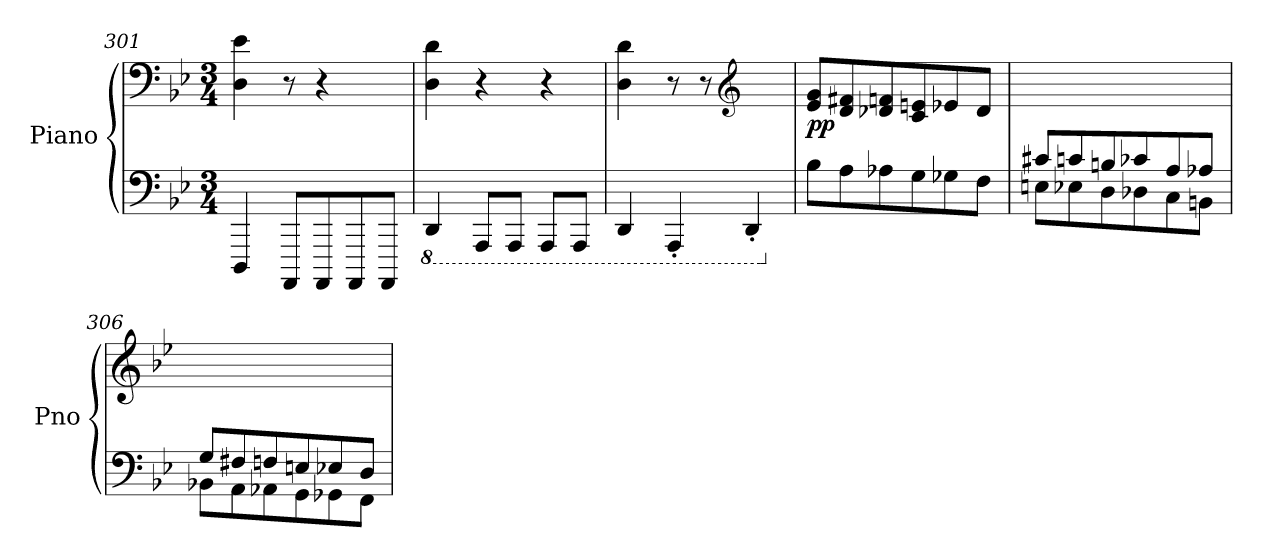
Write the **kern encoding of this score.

**kern	**kern	**dynam
*part1	*part1	*part1
*staff2	*staff1	*staff1/2
*I"Piano	*	*
*I'Pno	*	*
*clefF4	*clefF4	*
*k[b-e-]	*k[b-e-]	*
*B-:	*B-:	*
*M3/4	*M3/4	*
=301	=301	=301
4DDD/	4D\ 4e-\	.
8AAAA/L	8r	.
8AAAA/	4r	.
8AAAA/	.	.
8AAAA/J	8ryy	.
!!LO:LB:g=z
=302	=302	=302
*8ba	*	*
4DDD/	4D\ 4d\	.
8AAAA/L	4r	.
8AAAA/J	.	.
8AAAA/L	4r	.
8AAAA/J	.	.
=303	=303	=303
4DDD/	4D\ 4d\	.
4AAAA'</	8r	.
.	8r	.
*	*clefG2	*
4DDD'</	4ryy	.
=304	=304	=304
*X8ba	*	*
!	!	!LO:DY:b
8B-\L	8e-/> 8g/>L	pp
8A\	8d/> 8f#X/>	.
8A-X\	8d-X/> 8fn/>	.
8G\	8c/> 8en/>	.
8G-X\	8e-X>/	.
8F\J	8d->/J	.
=305	=305	=305
*^	*	*
8c#X/L	8En\L	2.ryy	.
8cn/	8E-X\	.	.
8Bn/	8D\	.	.
8c-X/	8D-X\	.	.
8A/	8C\	.	.
8A-X/J	8BBn\J	.	.
=306	=306	=306	=306
8G/L	8BB-X\L	2.ryy	.
8F#X/	8AA\	.	.
8Fn/	8AA-X\	.	.
8En/	8GG\	.	.
8E-X/	8GG-X\	.	.
8D/J	8FF\J	.	.
*v	*v	*	*
=	=	=
*-	*-	*-
